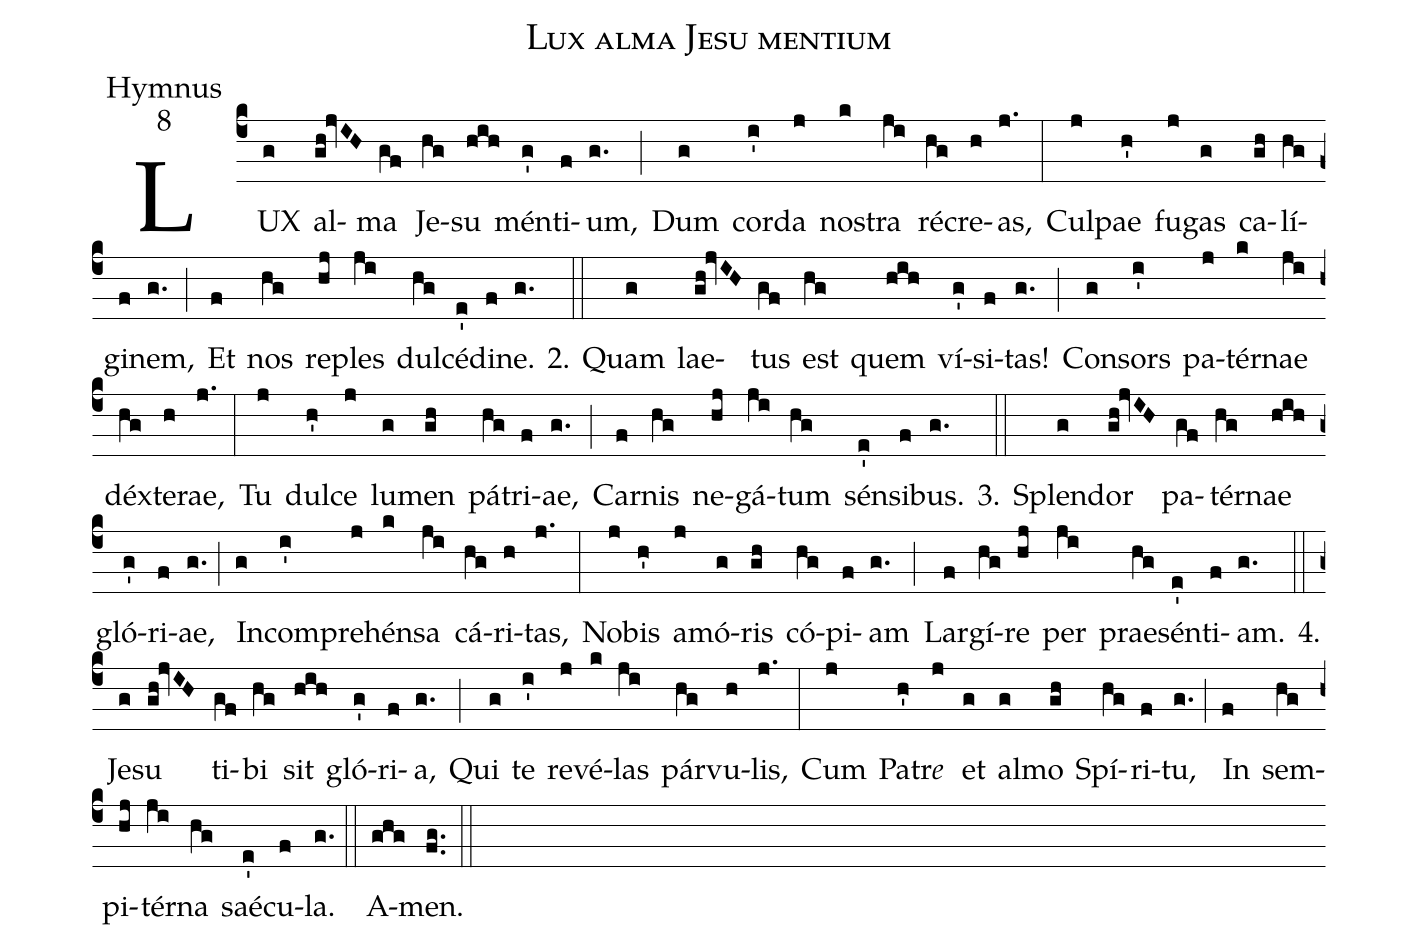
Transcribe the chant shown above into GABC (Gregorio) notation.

name:Lux alma Jesu mentium;
office-part:Hymnus;
mode:8;
%%
(c4) LUX(g) al(gh!jvIH)ma(gf) Je(hg)su(hih) mén(g')ti(f)um,(g.) (;) Dum(g) cor(i')da(j) no(k)stra(ji) ré(hg)cre(h)as,(j.) (:) Cul(j)pae(h') fu(j)gas(g) ca(gh)lí(hg)gi(f)nem,(g.) (;) Et(f) nos(hg) re(hj)ples(ji) dul(hg)cé(e')di(f)ne.(g.) 2.(::) Quam(g) lae(gh!jvIH)tus(gf) est(hg) quem(hih) ví(g')si(f)tas!(g.) (;) Con(g)sors(i') pa(j)tér(k)nae(ji) déx(hg)te(h)rae,(j.) (:) Tu(j) dul(h')ce(j) lu(g)men(gh) pá(hg)tri(f)ae,(g.) (;) Car(f)nis(hg) ne(hj)gá(ji)tum(hg) sén(e')si(f)bus.(g.) 3.(::) Splen(g)dor(gh!jvIH) pa(gf)tér(hg)nae(hih) gló(g')ri(f)ae,(g.) (;) In(g)com(i')pre(j)hén(k)sa(ji) cá(hg)ri(h)tas,(j.) (:) No(j)bis(h') a(j)mó(g)ris(gh) có(hg)pi(f)am(g.) (;) Lar(f)gí(hg)re(hj) per(ji) prae(hg)sén(e')ti(f)am.(g.) 4.(::) Je(g)su(gh!jvIH) ti(gf)bi(hg) sit(hih) gló(g')ri(f)a,(g.) (;) Qui(g) te(i') re(j)vé(k)las(ji) pár(hg)vu(h)lis,(j.) (:) Cum(j) Pa(h')tr<i>e</i>(j) et(g) al(g)mo(gh) Spí(hg)ri(f)tu,(g.) (;) In(f) sem(hg)pi(hj)tér(ji)na(hg) saé(e')cu(f)la.(g.) (::) A(ghg)men.(fg..) (::)
